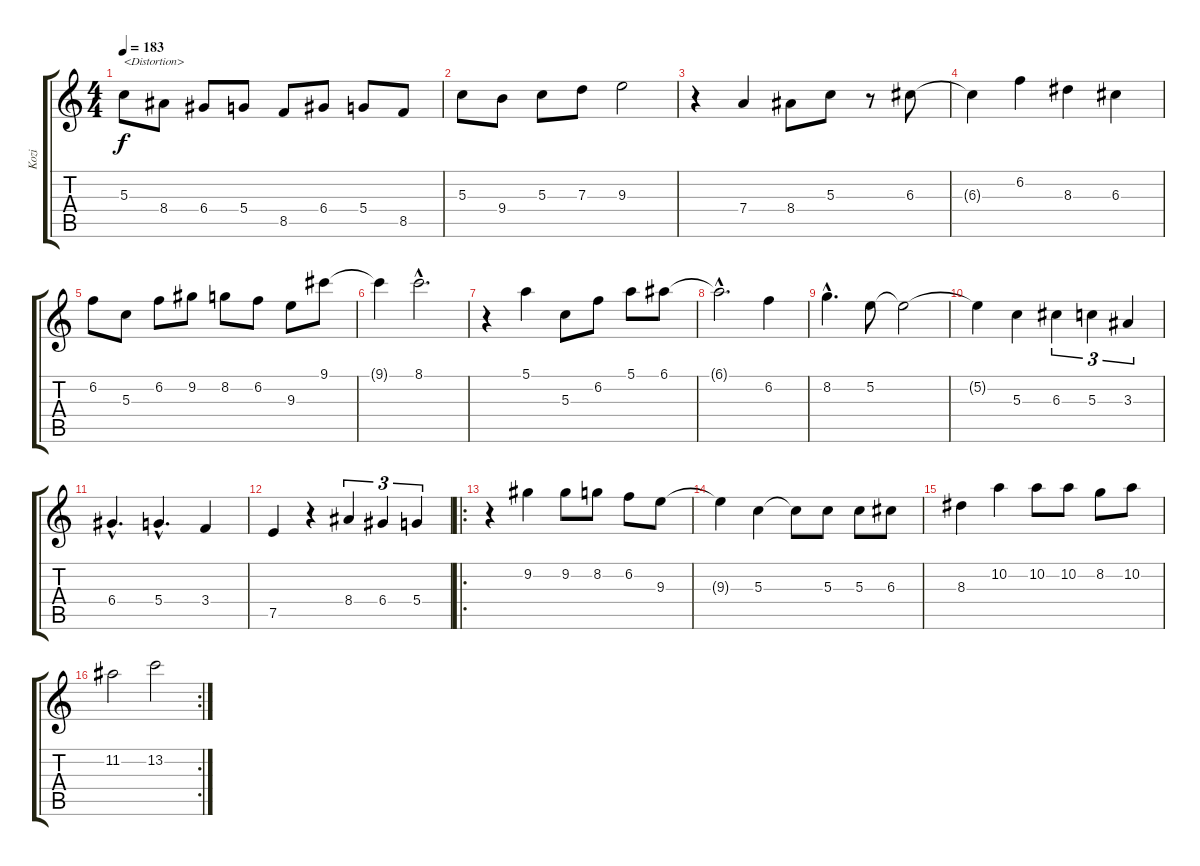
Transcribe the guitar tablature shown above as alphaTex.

\track ("Kozi" "Kozi") {instrument distortionguitar}
\staff {score tabs}
\tuning (E4 B3 G3 D3 A2 E2) {hide}
\ts (4 4)
\tempo 183
\clef g2
\ks c
5.3.8{txt "<Distortion>" dy f} 8.4.8 6.4.8 5.4.8 8.5.8 6.4.8 5.4.8 8.5.8 |
5.3.8 9.4.8 5.3.8 7.3.8 9.3.2 |
r.4 7.4.4 8.4.8 5.3.8 r.8 6.3.8 |
6.3{t}.4 6.2.4 8.3.4 6.3.4 |
6.2.8 5.3.8 6.2.8 9.2.8 8.2.8 6.2.8 9.3.8 9.1.8 |
9.1{t}.4 8.1{hac}.2{d} |
r.4 5.1.4 5.3.8 6.2.8 5.1.8 6.1.8 |
6.1{hac t}.2{d} 6.2.4 |
8.2{hac}.4{d} 5.2.8 5.2{t}.2 |
5.2{t}.4 5.3.4 6.3.4{tu (3 2)} 5.3.4{tu (3 2)} 3.3.4{tu (3 2)} |
6.4{hac}.4{d} 5.4{hac}.4{d} 3.4.4 |
7.5.4 r.4 8.4.4{tu (3 2)} 6.4.4{tu (3 2)} 5.4.4{tu (3 2)} |
\ro
r.4 9.2.4 9.2.8 8.2.8 6.2.8 9.3.8 |
9.3{t}.4 5.3.4 5.3{t}.8 5.3.8 5.3.8 6.3.8 |
8.3.4 10.2.4 10.2.8 10.2.8 8.2.8 10.2.8 |
\rc 2
11.2.2 13.2.2
